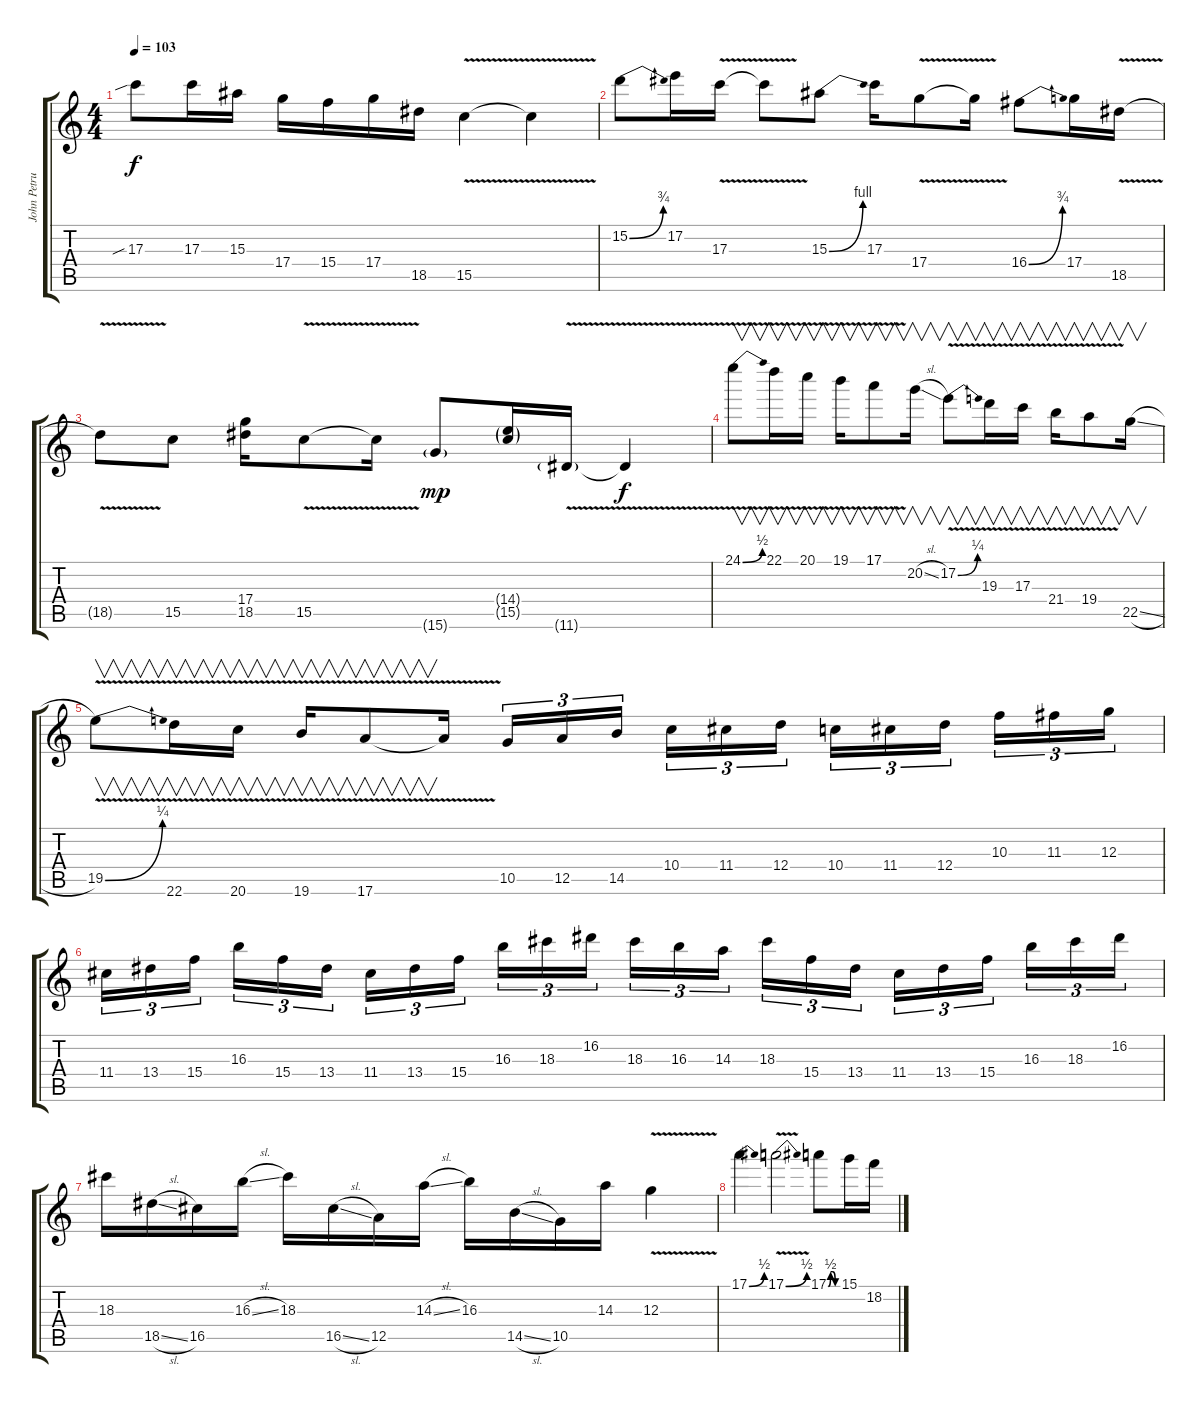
\track ("John Petrucci" "John Petru") {instrument overdrivenguitar}
\staff {score tabs}
\tuning (E4 B3 G3 D3 A2 E2) {hide}
\ts (4 4)
\tempo 103
\clef g2
\ks c
17.3{sib}.8{dy f} 17.3.16 15.3.16 17.4.16 15.4.16 17.4.16 18.5.16 15.5{v}.4 15.5{t}.4 |
15.2{be (bend 0 0 60 3)}.8 17.2.16 17.3{v}.16 17.3{t}.8 15.3{be (bend 0 0 60 4)}.8 17.3.16 17.4{v}.8 17.4{t}.16 16.4{be (bend 0 0 60 3)}.8 17.4.16 18.5{v}.16 |
18.5{t}.8 15.5.8 (17.4 18.5).16 15.5{v}.8 15.5{t}.16 15.6{g}.8{dy mp} (14.4{g} 15.5{g}).16 11.6{v g}.16 11.6{t}.4{dy f} |
24.1{be (bend 0 0 60 2) v}.8{v} 22.1{v}.16{v} 20.1{v}.16{v} 19.1{v}.16{v} 17.1{v}.8{v} 20.2{sl}.16{v} 17.2{be (bend 0 0 60 1) v}.8{v} 19.3{v}.16{v} 17.3{v}.16{v} 21.4{v}.16{v} 19.4{v}.8{v} 22.5{sl}.16{v} |
19.5{be (bend 0 0 60 1) v}.8{v} 22.6{v}.16{v} 20.6{v}.16{v} 19.6{v}.16{v} 17.6{v}.8{v} 17.6{t}.16 10.5.16{tu (3 2)} 12.5.16{tu (3 2)} 14.5.16{tu (3 2)} 10.4.16{tu (3 2)} 11.4.16{tu (3 2)} 12.4.16{tu (3 2)} 10.4.16{tu (3 2)} 11.4.16{tu (3 2)} 12.4.16{tu (3 2)} 10.3.16{tu (3 2)} 11.3.16{tu (3 2)} 12.3.16{tu (3 2)} |
11.4.16{tu (3 2)} 13.4.16{tu (3 2)} 15.4.16{tu (3 2)} 16.3.16{tu (3 2)} 15.4.16{tu (3 2)} 13.4.16{tu (3 2)} 11.4.16{tu (3 2)} 13.4.16{tu (3 2)} 15.4.16{tu (3 2)} 16.3.16{tu (3 2)} 18.3.16{tu (3 2)} 16.2.16{tu (3 2)} 18.3.16{tu (3 2)} 16.3.16{tu (3 2)} 14.3.16{tu (3 2)} 18.3.16{tu (3 2)} 15.4.16{tu (3 2)} 13.4.16{tu (3 2)} 11.4.16{tu (3 2)} 13.4.16{tu (3 2)} 15.4.16{tu (3 2)} 16.3.16{tu (3 2)} 18.3.16{tu (3 2)} 16.2.16{tu (3 2)} |
18.3.16 18.5{sl}.16 16.5.16 16.3{sl}.16 18.3.16 16.5{sl}.16 12.5.16 14.3{sl}.16 16.3.16 14.5{sl}.16 10.5.16 14.3.16 12.3{v}.4 |
17.1{be (bend 0 0 60 2)}.4 17.1{be (bend 0 0 60 2) v}.2 17.1{be (custom 0 0 15 2 30 2 45 0 60 0)}.8 15.1.16 18.2.16
